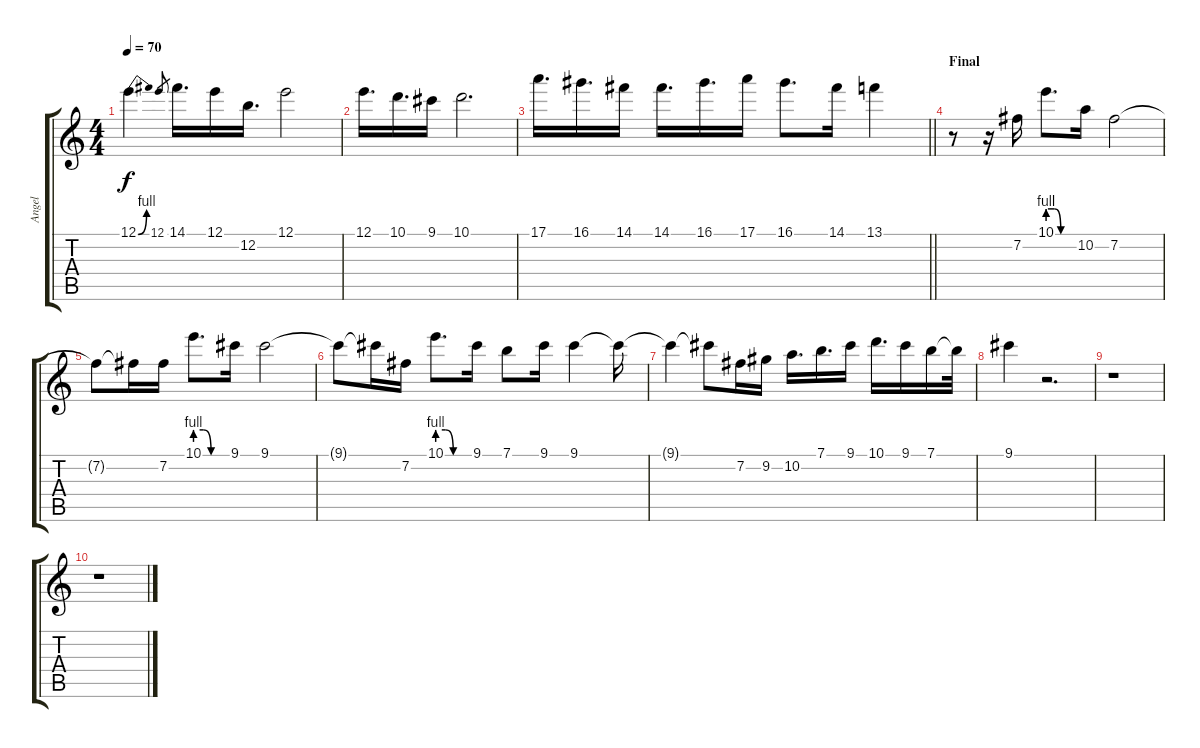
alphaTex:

\track ("Angel" "Angel") {instrument distortionguitar}
\staff {score tabs}
\tuning (E4 B3 G3 D3 A2 E2) {hide}
\ts (4 4)
\tempo 70
\clef g2
\ks c
12.1{be (bend 0 0 60 4)}.4{dy f} 12.1.8{gr} 14.1.16{d} 12.1.16 12.2.16{d} 12.1.2 |
12.1.16{d} 10.1.16{d} 9.1.16 10.1.2{d} |
\barLineRight lightlight
17.1.16{d} 16.1.16{d} 14.1.16 14.1.16{d} 16.1.16{d} 17.1.16 16.1.8{d} 14.1.16 13.1.4 |
\section ("" "Final")
r.8{volume 0} r.16 7.2.16 10.1{be (custom 0 4 15 4 30 0 60 0)}.8{d} 10.2.16 7.2.2 |
7.2{t}.8 7.2{t}.16 7.2.16 10.1{be (custom 0 4 15 4 30 0 60 0)}.8{d} 9.1.16 9.1.2 |
9.1{t}.8 9.1{t}.16 7.2.16 10.1{be (custom 0 4 15 4 30 0 60 0)}.8{d} 9.1.16 7.1.8 9.1.16 9.1.4 9.1{t}.16 |
9.1{t}.4 9.1{t}.8 7.2.16 9.2.16 10.2.16{d} 7.1.16{d} 9.1.16 10.1.16{d} 9.1.16 7.1.16 7.1{t}.32 |
9.1.4 r.2{d} |
r.1 |
r.1
